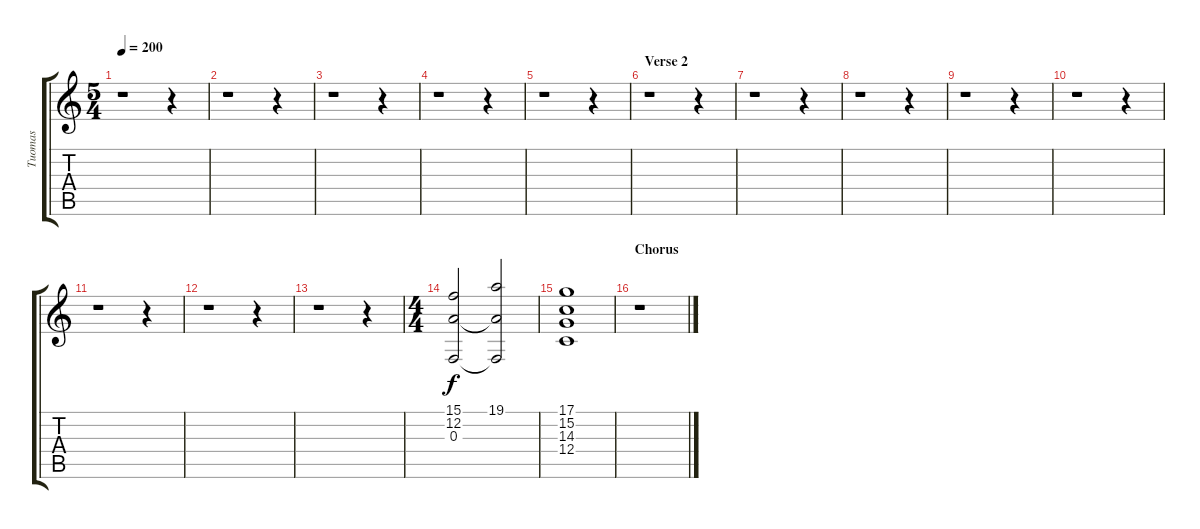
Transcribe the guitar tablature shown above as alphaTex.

\track ("Tuomas" "Tuomas") {instrument stringensemble1}
\staff {score tabs}
\tuning (D4 A3 F3 C3 G2 D2) {hide}
\ts (5 4)
\tempo 200
\clef g2
\ks c
r.1{dy f} r.4 |
r.1 r.4 |
r.1 r.4 |
r.1 r.4 |
r.1 r.4 |
\section ("" "Verse 2")
r.1 r.4 |
r.1 r.4 |
r.1 r.4 |
r.1 r.4 |
r.1 r.4 |
r.1 r.4 |
r.1 r.4 |
r.1 r.4 |
\ts (4 4)
(15.1 12.2 0.3).2 (19.1 12.2{t} 0.3{t}).2 |
(17.1 15.2 14.3 12.4).1 |
\section ("" "Chorus")
r.1
